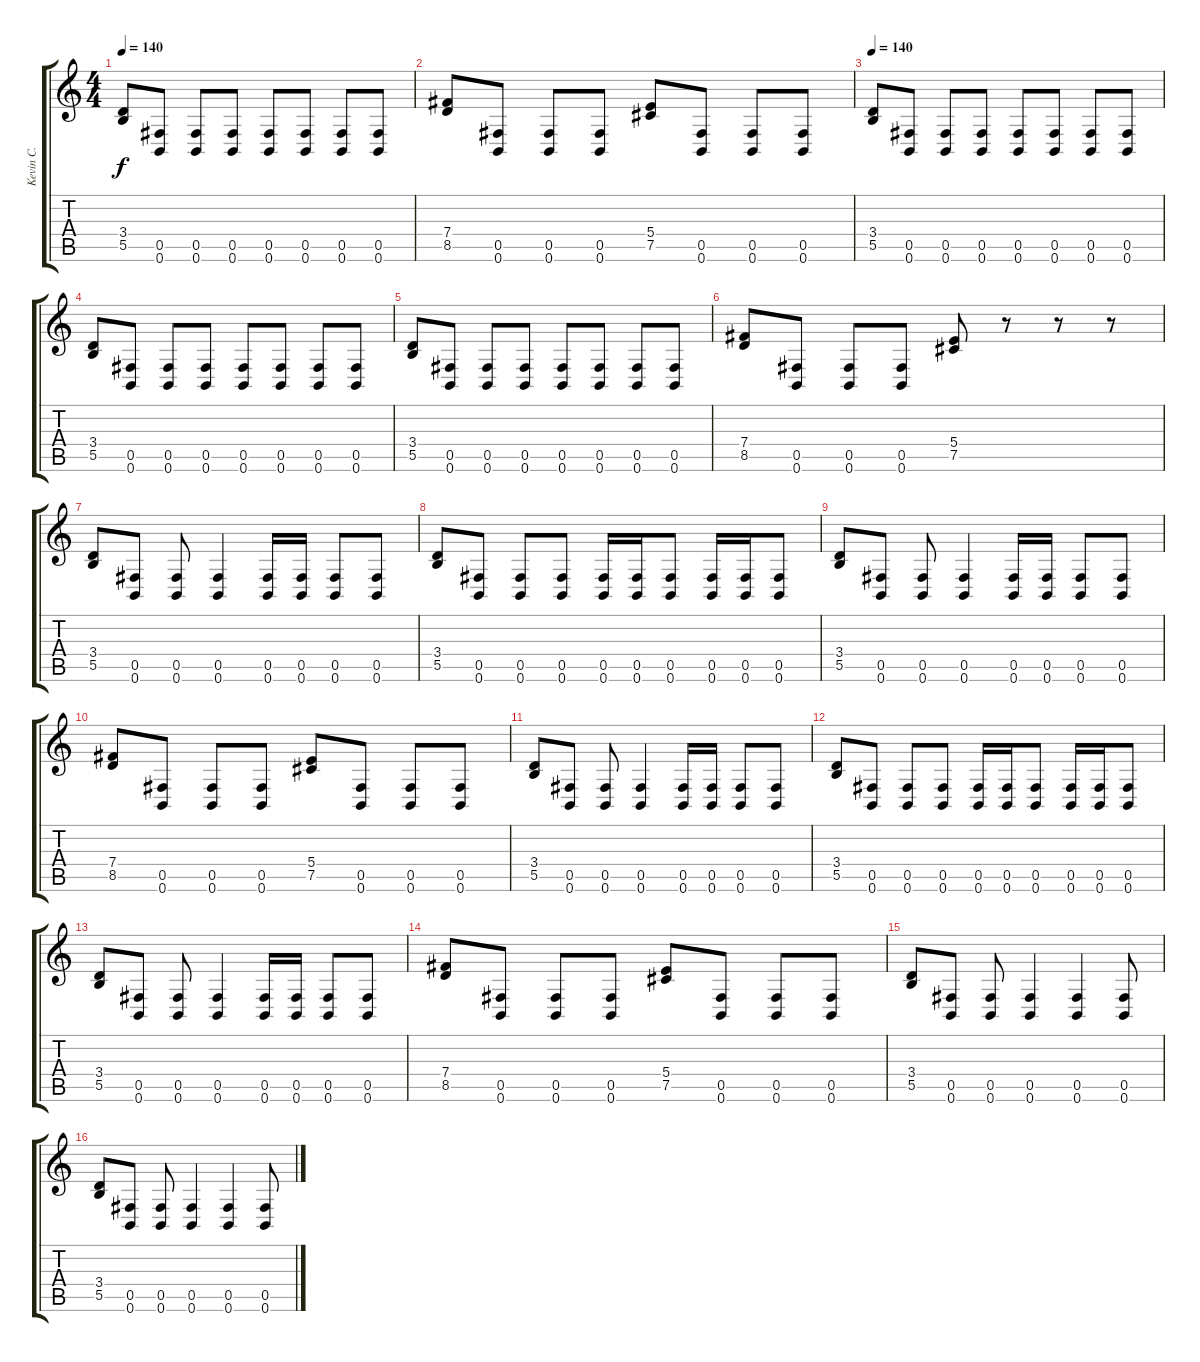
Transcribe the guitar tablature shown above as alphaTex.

\track ("Kevin C." "Kevin C.") {instrument distortionguitar}
\staff {score tabs}
\tuning (Db4 Ab3 E3 B2 Gb2 B1) {hide}
\ts (4 4)
\tempo 140
\clef g2
\ks c
(3.4 5.5).8{dy f} (0.5 0.6).8 (0.5 0.6).8 (0.5 0.6).8 (0.5 0.6).8 (0.5 0.6).8 (0.5 0.6).8 (0.5 0.6).8 |
(7.4 8.5).8 (0.5 0.6).8 (0.5 0.6).8 (0.5 0.6).8 (5.4 7.5).8 (0.5 0.6).8 (0.5 0.6).8 (0.5 0.6).8 |
\tempo 140
(3.4 5.5).8 (0.5 0.6).8 (0.5 0.6).8 (0.5 0.6).8 (0.5 0.6).8 (0.5 0.6).8 (0.5 0.6).8 (0.5 0.6).8 |
(3.4 5.5).8 (0.5 0.6).8 (0.5 0.6).8 (0.5 0.6).8 (0.5 0.6).8 (0.5 0.6).8 (0.5 0.6).8 (0.5 0.6).8 |
(3.4 5.5).8 (0.5 0.6).8 (0.5 0.6).8 (0.5 0.6).8 (0.5 0.6).8 (0.5 0.6).8 (0.5 0.6).8 (0.5 0.6).8 |
(7.4 8.5).8 (0.5 0.6).8 (0.5 0.6).8 (0.5 0.6).8 (5.4 7.5).8 r.8 r.8 r.8 |
(3.4 5.5).8 (0.5 0.6).8 (0.5 0.6).8 (0.5 0.6).4 (0.5 0.6).16 (0.5 0.6).16 (0.5 0.6).8 (0.5 0.6).8 |
(3.4 5.5).8 (0.5 0.6).8 (0.5 0.6).8 (0.5 0.6).8 (0.5 0.6).16 (0.5 0.6).16 (0.5 0.6).8 (0.5 0.6).16 (0.5 0.6).16 (0.5 0.6).8 |
(3.4 5.5).8 (0.5 0.6).8 (0.5 0.6).8 (0.5 0.6).4 (0.5 0.6).16 (0.5 0.6).16 (0.5 0.6).8 (0.5 0.6).8 |
(7.4 8.5).8 (0.5 0.6).8 (0.5 0.6).8 (0.5 0.6).8 (5.4 7.5).8 (0.5 0.6).8 (0.5 0.6).8 (0.5 0.6).8 |
(3.4 5.5).8 (0.5 0.6).8 (0.5 0.6).8 (0.5 0.6).4 (0.5 0.6).16 (0.5 0.6).16 (0.5 0.6).8 (0.5 0.6).8 |
(3.4 5.5).8 (0.5 0.6).8 (0.5 0.6).8 (0.5 0.6).8 (0.5 0.6).16 (0.5 0.6).16 (0.5 0.6).8 (0.5 0.6).16 (0.5 0.6).16 (0.5 0.6).8 |
(3.4 5.5).8 (0.5 0.6).8 (0.5 0.6).8 (0.5 0.6).4 (0.5 0.6).16 (0.5 0.6).16 (0.5 0.6).8 (0.5 0.6).8 |
(7.4 8.5).8 (0.5 0.6).8 (0.5 0.6).8 (0.5 0.6).8 (5.4 7.5).8 (0.5 0.6).8 (0.5 0.6).8 (0.5 0.6).8 |
(3.4 5.5).8 (0.5 0.6).8 (0.5 0.6).8 (0.5 0.6).4 (0.5 0.6).4 (0.5 0.6).8 |
(3.4 5.5).8 (0.5 0.6).8 (0.5 0.6).8 (0.5 0.6).4 (0.5 0.6).4 (0.5 0.6).8
